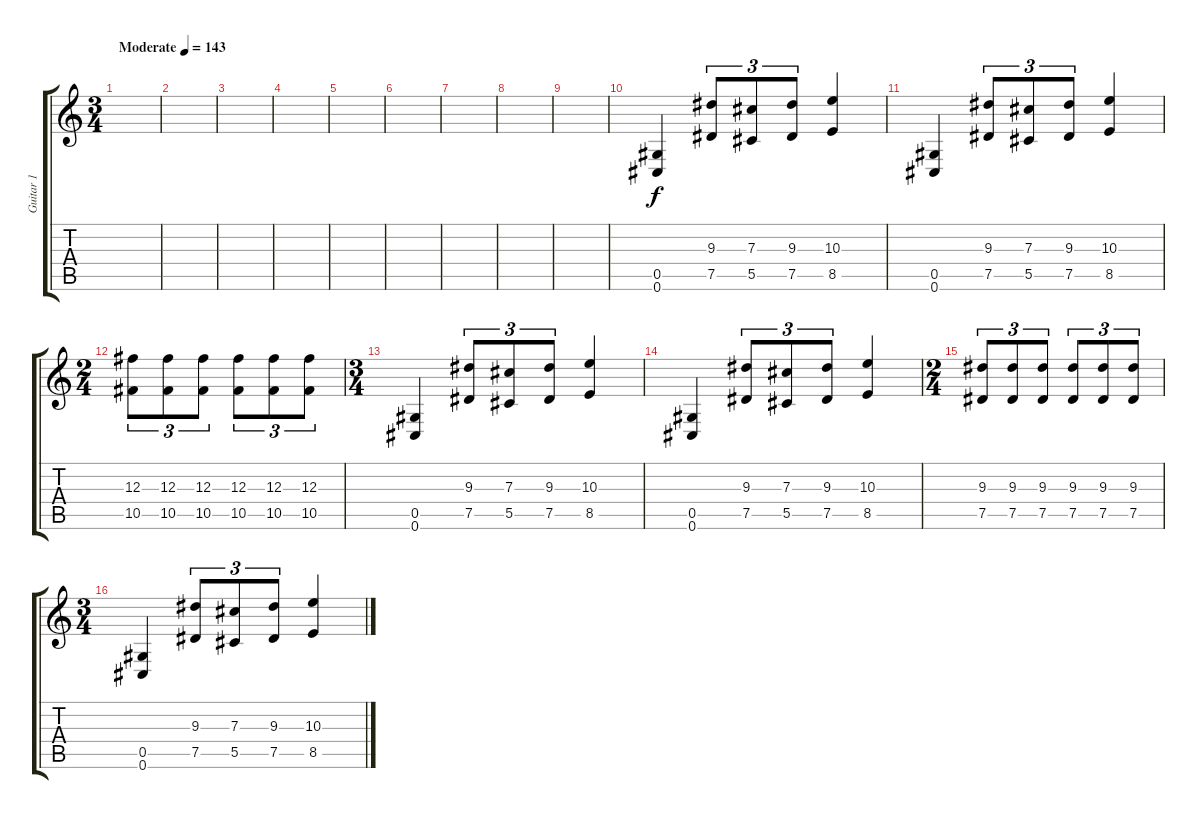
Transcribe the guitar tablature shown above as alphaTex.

\track ("Guitar 1" "Guitar 1") {instrument distortionguitar}
\staff {score tabs}
\tuning (Eb4 Bb3 Gb3 Db3 Ab2 Db2) {hide}
\ts (3 4)
\tempo (143 "Moderate")
\clef g2
\ks c
|
|
|
|
|
|
|
|
|
(0.5 0.6).4 (9.3 7.5).8{tu (3 2)} (7.3 5.5).8{tu (3 2)} (9.3 7.5).8{tu (3 2)} (10.3 8.5).4 |
(0.5 0.6).4 (9.3 7.5).8{tu (3 2)} (7.3 5.5).8{tu (3 2)} (9.3 7.5).8{tu (3 2)} (10.3 8.5).4 |
\ts (2 4)
(12.3 10.5).8{tu (3 2)} (12.3 10.5).8{tu (3 2)} (12.3 10.5).8{tu (3 2)} (12.3 10.5).8{tu (3 2)} (12.3 10.5).8{tu (3 2)} (12.3 10.5).8{tu (3 2)} |
\ts (3 4)
(0.5 0.6).4 (9.3 7.5).8{tu (3 2)} (7.3 5.5).8{tu (3 2)} (9.3 7.5).8{tu (3 2)} (10.3 8.5).4 |
(0.5 0.6).4 (9.3 7.5).8{tu (3 2)} (7.3 5.5).8{tu (3 2)} (9.3 7.5).8{tu (3 2)} (10.3 8.5).4 |
\ts (2 4)
(9.3 7.5).8{tu (3 2)} (9.3 7.5).8{tu (3 2)} (9.3 7.5).8{tu (3 2)} (9.3 7.5).8{tu (3 2)} (9.3 7.5).8{tu (3 2)} (9.3 7.5).8{tu (3 2)} |
\ts (3 4)
(0.5 0.6).4 (9.3 7.5).8{tu (3 2)} (7.3 5.5).8{tu (3 2)} (9.3 7.5).8{tu (3 2)} (10.3 8.5).4
